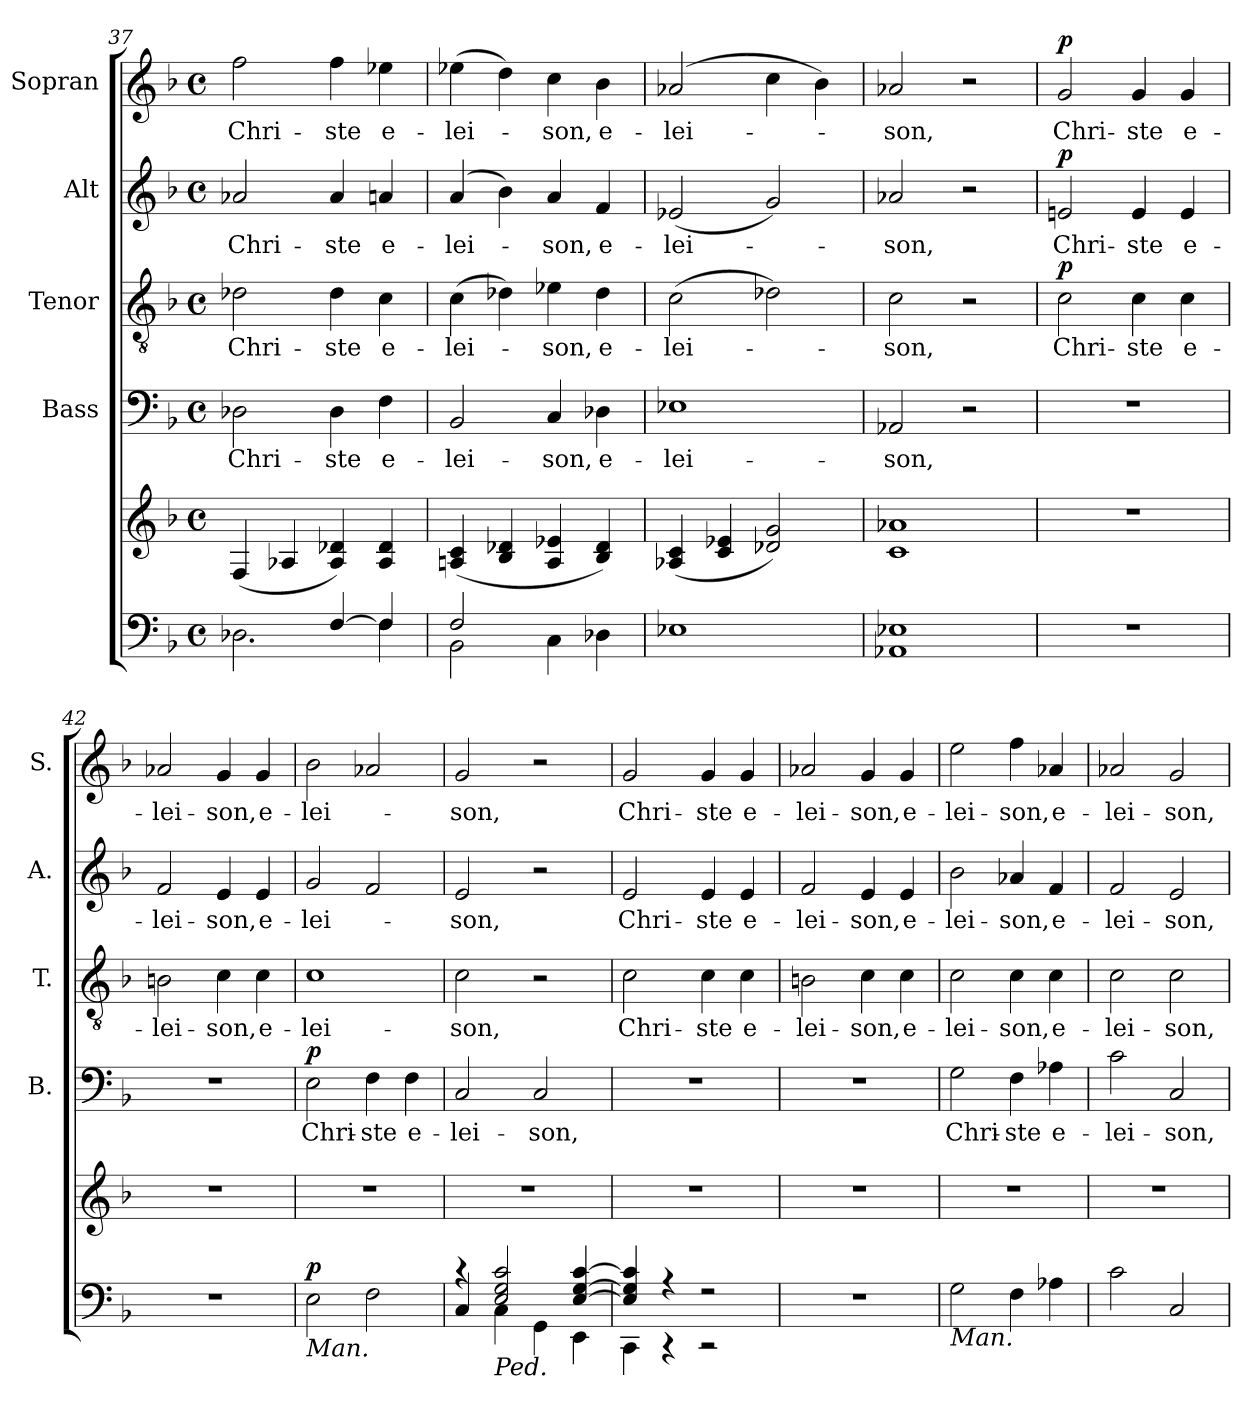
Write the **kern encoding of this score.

**kern	**kern	**dynam	**kern	**text	**dynam	**kern	**text	**dynam	**kern	**text	**dynam	**kern	**text	**dynam
*part5	*part5	*part5	*part4	*part4	*part4	*part3	*part3	*part3	*part2	*part2	*part2	*part1	*part1	*part1
*staff6	*staff5	*staff5/6	*staff4	*staff4	*staff4	*staff3	*staff3	*staff3	*staff2	*staff2	*staff2	*staff1	*staff1	*staff1
*	*	*	*I"Bass	*	*	*I"Tenor	*	*	*I"Alt	*	*	*I"Sopran	*	*
*	*	*	*I'B.	*	*	*I'T.	*	*	*I'A.	*	*	*I'S.	*	*
*clefF4	*clefG2	*	*clefF4	*	*	*clefGv2	*	*	*clefG2	*	*	*clefG2	*	*
*k[b-]	*k[b-]	*	*k[b-]	*	*	*k[b-]	*	*	*k[b-]	*	*	*k[b-]	*	*
*F:	*F:	*	*F:	*	*	*F:	*	*	*F:	*	*	*F:	*	*
*M4/4	*M4/4	*	*M4/4	*	*	*M4/4	*	*	*M4/4	*	*	*M4/4	*	*
*met(c)	*met(c)	*	*met(c)	*	*	*met(c)	*	*	*met(c)	*	*	*met(c)	*	*
=37	=37	=37	=37	=37	=37	=37	=37	=37	=37	=37	=37	=37	=37	=37
*^	*	*	*	*	*	*	*	*	*	*	*	*	*	*
!	!	!	!	!	!LO:LY:b	!	!	!LO:LY:b	!	!	!LO:LY:b	!	!	!LO:LY:b	!
2ryy	2.D-X\	(4F/	.	2D-X\	Chri-	.	2d-X\	Chri-	.	2a-X/	Chri-	.	2ff\	Chri-	.
.	.	4A-X/	.	.	.	.	.	.	.	.	.	.	.	.	.
!	!	!	!	!	!LO:LY:b	!	!	!LO:LY:b	!	!	!LO:LY:b	!	!	!LO:LY:b	!
[>4F/	.	4A-/ 4d-X/)	.	4D-\	-ste	.	4d-\	-ste	.	4a-/	-ste	.	4ff\	-ste	.
!	!	!	!	!	!LO:LY:b	!	!	!LO:LY:b	!	!	!LO:LY:b	!	!	!LO:LY:b	!
4F/]	4F\	4A-/ 4d-/	.	4F\	e-	.	4c\	e-	.	4an/	e-	.	4ee-X\	e-	.
=38	=38	=38	=38	=38	=38	=38	=38	=38	=38	=38	=38	=38	=38	=38	=38
!	!	!	!	!	!LO:LY:b	!	!	!LO:LY:b	!	!	!LO:LY:b	!	!	!LO:LY:b	!
2F/	2BB-\	(<4An/ 4c/	.	2BB-/	-lei-	.	(>4c\	-lei-	.	(4a/	-lei-	.	(>4ee-X\	-lei-	.
.	.	4B-/ 4d-X/	.	.	.	.	4d-X\)	.	.	4b-\)	.	.	4dd\)	.	.
!	!	!	!	!	!LO:LY:b	!	!	!LO:LY:b	!	!	!LO:LY:b	!	!	!LO:LY:b	!
2ryy	4C\	4A/ 4e-X/	.	4C/	-son,	.	4e-X\	-son,	.	4a/	-son,	.	4cc\	-son,	.
!	!	!	!	!	!LO:LY:b	!	!	!LO:LY:b	!	!	!LO:LY:b	!	!	!LO:LY:b	!
.	4D-X\	4B-/ 4d-/)	.	4D-X\	e-	.	4d-\	e-	.	4f/	e-	.	4b-\	e-	.
!!LO:PB:g=z
=39	=39	=39	=39	=39	=39	=39	=39	=39	=39	=39	=39	=39	=39	=39	=39
!	!	!	!	!	!LO:LY:b	!	!	!LO:LY:b	!	!	!LO:LY:b	!	!	!LO:LY:b	!
*v	*v	*	*	*	*	*	*	*	*	*	*	*	*	*	*
1E-X	(<4A-X/ 4c/	.	1E-X	-lei-	.	(>2c\	-lei-	.	(<2e-X/	-lei-	.	(2a-X/	-lei-	.
.	4c/ 4e-X/	.	.	.	.	.	.	.	.	.	.	.	.	.
.	2d-X/ 2g/)	.	.	.	.	2d-X\)	.	.	2g/)	.	.	4cc\	.	.
.	.	.	.	.	.	.	.	.	.	.	.	4b-\)	.	.
=40	=40	=40	=40	=40	=40	=40	=40	=40	=40	=40	=40	=40	=40	=40
*^	*	*	*	*	*	*	*	*	*	*	*	*	*	*
!	!	!	!	!	!LO:LY:b	!	!	!LO:LY:b	!	!	!LO:LY:b	!	!	!LO:LY:b	!
1E-X	1AA-X	1c 1a-X	.	2AA-X/	-son,	.	2c\	-son,	.	2a-X/	-son,	.	2a-X/	-son,	.
.	.	.	.	2r	.	.	2r	.	.	2r	.	.	2r	.	.
*v	*v	*	*	*	*	*	*	*	*	*	*	*	*	*	*
=41	=41	=41	=41	=41	=41	=41	=41	=41	=41	=41	=41	=41	=41	=41
!	!	!	!	!	!	!	!LO:LY:b	!LO:DY:a	!	!LO:LY:b	!LO:DY:a	!	!LO:LY:b	!LO:DY:a
1r	1r	.	1r	.	.	2c\	Chri-	p	2en/	Chri-	p	2g/	Chri-	p
!	!	!	!	!	!	!	!LO:LY:b	!	!	!LO:LY:b	!	!	!LO:LY:b	!
.	.	.	.	.	.	4c\	-ste	.	4e/	-ste	.	4g/	-ste	.
!	!	!	!	!	!	!	!LO:LY:b	!	!	!LO:LY:b	!	!	!LO:LY:b	!
.	.	.	.	.	.	4c\	e-	.	4e/	e-	.	4g/	e-	.
=42	=42	=42	=42	=42	=42	=42	=42	=42	=42	=42	=42	=42	=42	=42
!	!	!	!	!	!	!	!LO:LY:b	!	!	!LO:LY:b	!	!	!LO:LY:b	!
1r	1r	.	1r	.	.	2Bn\	-lei-	.	2f/	-lei-	.	2a-X/	-lei-	.
!	!	!	!	!	!	!	!LO:LY:b	!	!	!LO:LY:b	!	!	!LO:LY:b	!
.	.	.	.	.	.	4c\	-son,	.	4e/	-son,	.	4g/	-son,	.
!	!	!	!	!	!	!	!LO:LY:b	!	!	!LO:LY:b	!	!	!LO:LY:b	!
.	.	.	.	.	.	4c\	e-	.	4e/	e-	.	4g/	e-	.
=43	=43	=43	=43	=43	=43	=43	=43	=43	=43	=43	=43	=43	=43	=43
!LO:TX:b:i:t=Man.	!	!	!	!	!	!	!	!	!	!	!	!	!	!
!	!	!LO:DY:a=2	!	!LO:LY:b	!LO:DY:a	!	!LO:LY:b	!	!	!LO:LY:b	!	!	!LO:LY:b	!
2E\	1r	p	2E\	Chri-	p	1c	-lei-	.	2g/	-lei-	.	2b-\	-lei-	.
!	!	!	!	!LO:LY:b	!	!	!	!	!	!	!	!	!	!
2F\	.	.	4F\	-ste	.	.	.	.	2f/	.	.	2a-X/	.	.
!	!	!	!	!LO:LY:b	!	!	!	!	!	!	!	!	!	!
.	.	.	4F\	e-	.	.	.	.	.	.	.	.	.	.
=44	=44	=44	=44	=44	=44	=44	=44	=44	=44	=44	=44	=44	=44	=44
*^	*	*	*	*	*	*	*	*	*	*	*	*	*	*
!	!	!	!	!	!LO:LY:b	!	!	!LO:LY:b	!	!	!LO:LY:b	!	!	!LO:LY:b	!
4rB	4C/	1r	.	2C/	-lei-	.	2c\	-son,	.	2e/	-son,	.	2g/	-son,	.
!LO:TX:b:i:t=Ped.	!	!	!	!	!	!	!	!	!	!	!	!	!	!	!
2E/ 2G/ 2c/	4C\	.	.	.	.	.	.	.	.	.	.	.	.	.	.
!	!	!	!	!	!LO:LY:b	!	!	!	!	!	!	!	!	!	!
.	4GG\	.	.	2C/	-son,	.	2r	.	.	2r	.	.	2r	.	.
[>4E/ [>4G/ [>4c/	4EE\	.	.	.	.	.	.	.	.	.	.	.	.	.	.
=45	=45	=45	=45	=45	=45	=45	=45	=45	=45	=45	=45	=45	=45	=45	=45
!	!	!	!	!	!	!	!	!LO:LY:b	!	!	!LO:LY:b	!	!	!LO:LY:b	!
4E/] 4G/] 4c/]	4CC\	1r	.	1r	.	.	2c\	Chri-	.	2e/	Chri-	.	2g/	Chri-	.
4r	4r	.	.	.	.	.	.	.	.	.	.	.	.	.	.
!	!	!	!	!	!	!	!	!LO:LY:b	!	!	!LO:LY:b	!	!	!LO:LY:b	!
2r	2r	.	.	.	.	.	4c\	-ste	.	4e/	-ste	.	4g/	-ste	.
!	!	!	!	!	!	!	!	!LO:LY:b	!	!	!LO:LY:b	!	!	!LO:LY:b	!
.	.	.	.	.	.	.	4c\	e-	.	4e/	e-	.	4g/	e-	.
*v	*v	*	*	*	*	*	*	*	*	*	*	*	*	*	*
!!LO:LB:g=z
=46	=46	=46	=46	=46	=46	=46	=46	=46	=46	=46	=46	=46	=46	=46
!	!	!	!	!	!	!	!LO:LY:b	!	!	!LO:LY:b	!	!	!LO:LY:b	!
1r	1r	.	1r	.	.	2Bn\	-lei-	.	2f/	-lei-	.	2a-X/	-lei-	.
!	!	!	!	!	!	!	!LO:LY:b	!	!	!LO:LY:b	!	!	!LO:LY:b	!
.	.	.	.	.	.	4c\	-son,	.	4e/	-son,	.	4g/	-son,	.
!	!	!	!	!	!	!	!LO:LY:b	!	!	!LO:LY:b	!	!	!LO:LY:b	!
.	.	.	.	.	.	4c\	e-	.	4e/	e-	.	4g/	e-	.
=47	=47	=47	=47	=47	=47	=47	=47	=47	=47	=47	=47	=47	=47	=47
!LO:TX:b:i:t=Man.	!	!	!	!	!	!	!	!	!	!	!	!	!	!
!	!	!	!	!LO:LY:b	!	!	!LO:LY:b	!	!	!LO:LY:b	!	!	!LO:LY:b	!
2G\	1r	.	2G\	Chri-	.	2c\	-lei-	.	2b-\	-lei-	.	2ee\	-lei-	.
!	!	!	!	!LO:LY:b	!	!	!LO:LY:b	!	!	!LO:LY:b	!	!	!LO:LY:b	!
4F\	.	.	4F\	-ste	.	4c\	-son,	.	4a-X/	-son,	.	4ff\	-son,	.
!	!	!	!	!LO:LY:b	!	!	!LO:LY:b	!	!	!LO:LY:b	!	!	!LO:LY:b	!
4A-X\	.	.	4A-X\	e-	.	4c\	e-	.	4f/	e-	.	4a-X/	e-	.
=48	=48	=48	=48	=48	=48	=48	=48	=48	=48	=48	=48	=48	=48	=48
!	!	!	!	!LO:LY:b	!	!	!LO:LY:b	!	!	!LO:LY:b	!	!	!LO:LY:b	!
2c\	1r	.	2c\	-lei-	.	2c\	-lei-	.	2f/	-lei-	.	2a-X/	-lei-	.
!	!	!	!	!LO:LY:b	!	!	!LO:LY:b	!	!	!LO:LY:b	!	!	!LO:LY:b	!
2C/	.	.	2C/	-son,	.	2c\	-son,	.	2e/	-son,	.	2g/	-son,	.
=	=	=	=	=	=	=	=	=	=	=	=	=	=	=
*-	*-	*-	*-	*-	*-	*-	*-	*-	*-	*-	*-	*-	*-	*-
